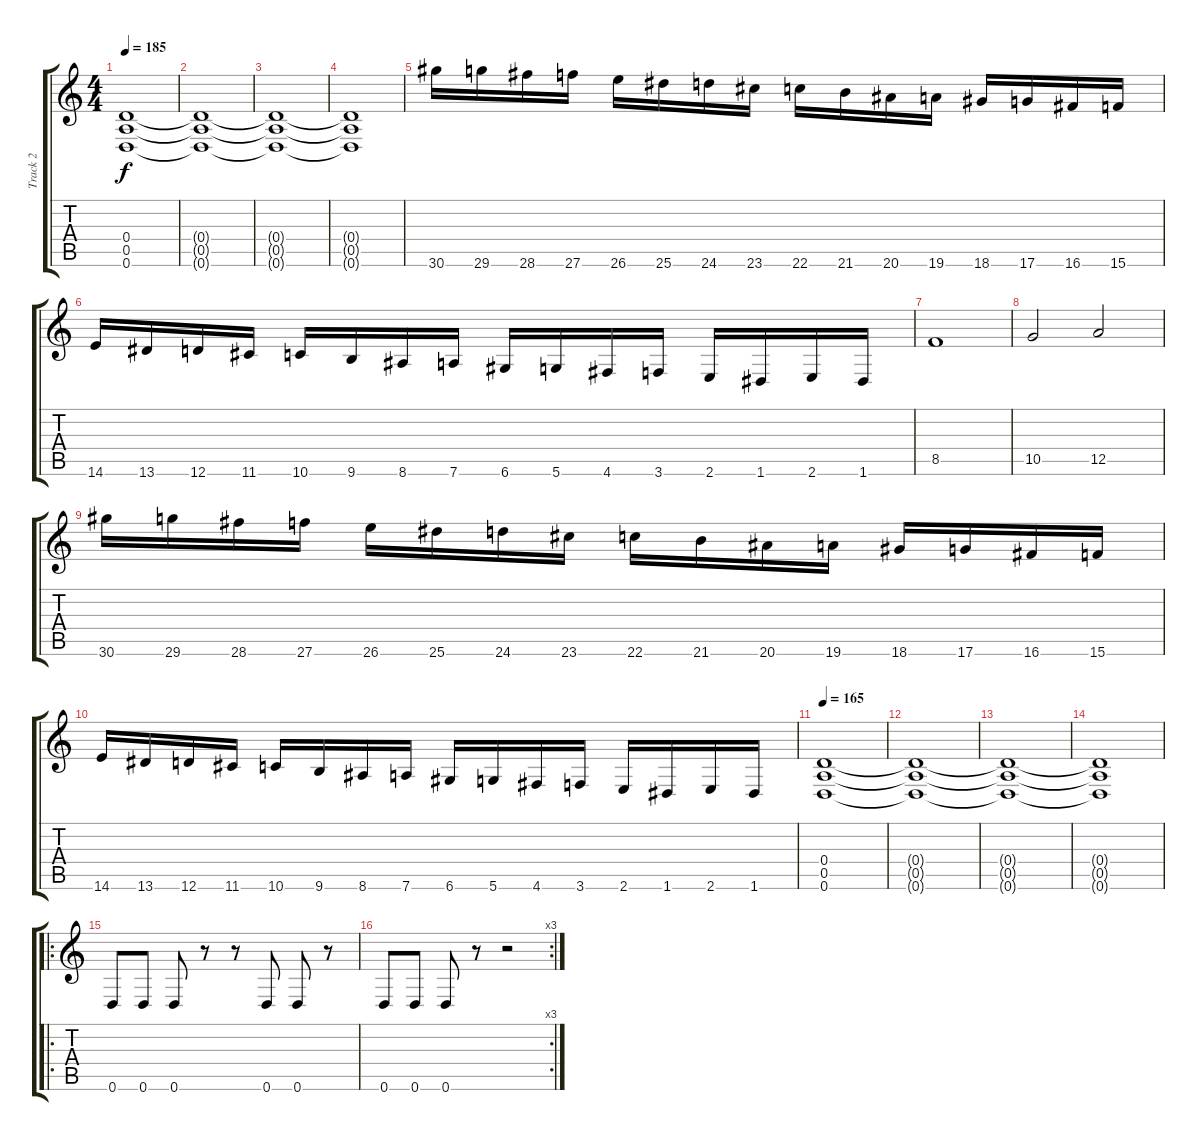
\track ("Track 2" "Track 2") {instrument overdrivenguitar}
\staff {score tabs}
\tuning (E4 B3 G3 D3 A2 D2) {hide}
\ts (4 4)
\tempo 185
\clef g2
\ks c
(0.4{t} 0.5{t} 0.6{t}).1{dy f} |
(0.4{t} 0.5{t} 0.6{t}).1 |
(0.4{t} 0.5{t} 0.6{t}).1 |
(0.4{t} 0.5{t} 0.6{t}).1 |
30.6.16{instrument guitarfretnoise} 29.6.16 28.6.16 27.6.16 26.6.16 25.6.16 24.6.16 23.6.16 22.6.16 21.6.16 20.6.16 19.6.16 18.6.16 17.6.16 16.6.16 15.6.16 |
14.6.16 13.6.16 12.6.16 11.6.16 10.6.16 9.6.16 8.6.16 7.6.16 6.6.16 5.6.16 4.6.16 3.6.16 2.6.16 1.6.16 2.6.16 1.6.16 |
8.5.1{instrument overdrivenguitar} |
10.5.2 12.5.2 |
30.6.16{instrument guitarfretnoise} 29.6.16 28.6.16 27.6.16 26.6.16 25.6.16 24.6.16 23.6.16 22.6.16 21.6.16 20.6.16 19.6.16 18.6.16 17.6.16 16.6.16 15.6.16 |
14.6.16 13.6.16 12.6.16 11.6.16 10.6.16 9.6.16 8.6.16 7.6.16 6.6.16 5.6.16 4.6.16 3.6.16 2.6.16 1.6.16 2.6.16 1.6.16 |
\tempo 165
(0.4 0.5 0.6).1{instrument overdrivenguitar} |
(0.4{t} 0.5{t} 0.6{t}).1 |
(0.4{t} 0.5{t} 0.6{t}).1 |
(0.4{t} 0.5{t} 0.6{t}).1 |
\ro
0.6.8{instrument overdrivenguitar} 0.6.8 0.6.8 r.8 r.8 0.6.8 0.6.8 r.8 |
\rc 3
0.6.8 0.6.8 0.6.8 r.8 r.2
